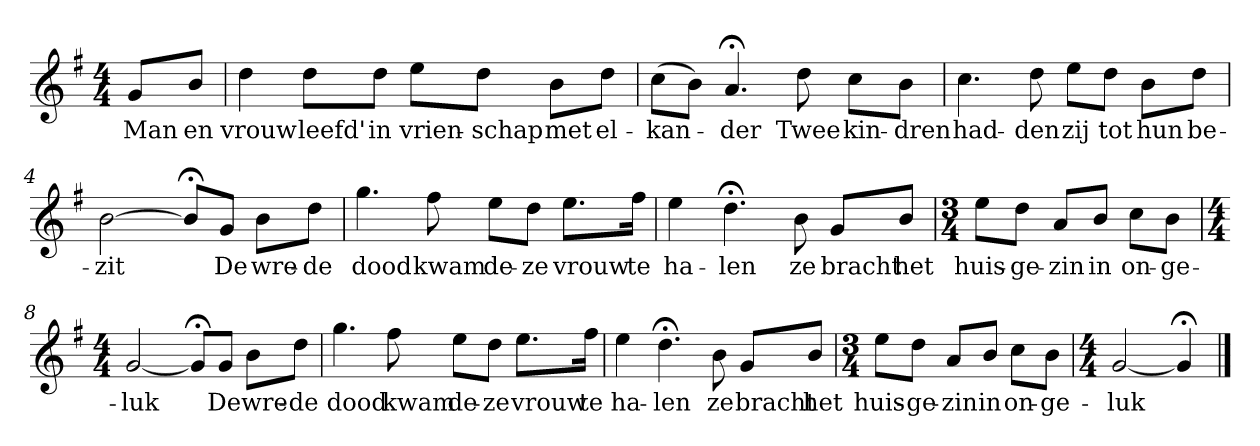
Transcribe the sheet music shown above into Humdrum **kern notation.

**kern	**text
*part1	*part1
*staff1	*staff1
*k[f#]	*
*G:	*
*M4/4	*
*MM120	*
=	=
8gL	Man
8bJ	en
=1	=1
4dd	vrouw
8ddL	leefd'
8ddJ	in
8eeL	vrien-
8ddJ	-schap
8bL	met
8ddJ	el-
=2	=2
(8ccL	-kan-
8bJ)	.
4.a;<	-der
8dd	Twee
8ccL	kin-
8bJ	-dren
=3	=3
4.cc	had-
8dd	-den
8eeL	zij
8ddJ	tot
8bL	hun
8ddJ	be-
=4	=4
[2b	-zit
8b;<L]	.
8gJ	De
8bL	wre-
8ddJ	-de
=5	=5
4.gg	dood
8ff#	kwam
8eeL	de-
8ddJ	-ze
8.eeL	vrouw
16ff#Jk	te
=6	=6
4ee	ha-
4.dd;<	-len
8b	ze
8gL	bracht
8bJ	het
=7	=7
*M3/4	*
8eeL	huis-
8ddJ	-ge-
8aL	-zin
8bJ	in
8ccL	on-
8bJ	-ge-
=8	=8
*M4/4	*
[2g	-luk
8g;<L]	.
8gJ	De
8bL	wre-
8ddJ	-de
=9	=9
4.gg	dood
8ff#	kwam
8eeL	de-
8ddJ	-ze
8.eeL	vrouw
16ff#Jk	te
=10	=10
4ee	ha-
4.dd;<	-len
8b	ze
8gL	bracht
8bJ	het
=11	=11
*M3/4	*
8eeL	huis-
8ddJ	-ge-
8aL	-zin
8bJ	in
8ccL	on-
8bJ	-ge-
=12	=12
*M4/4	*
[2g	-luk
4g;<]	.
==	==
*-	*-
